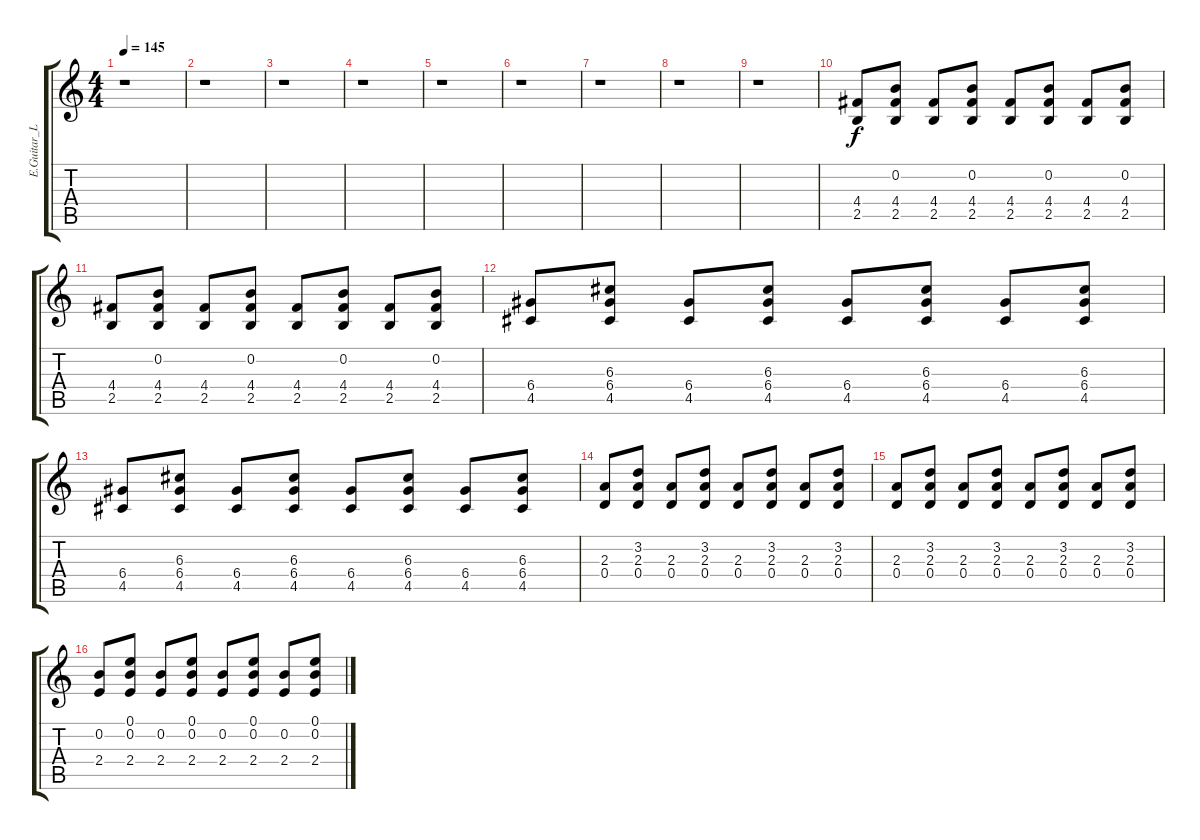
\track ("E.Guitar_L" "E.Guitar_L") {instrument overdrivenguitar}
\staff {score tabs}
\tuning (E4 B3 G3 D3 A2 E2) {hide}
\ts (4 4)
\tempo 145
\clef g2
\ks c
r.1{dy f} |
r.1 |
r.1 |
r.1 |
r.1 |
r.1 |
r.1 |
r.1 |
r.1 |
(4.4 2.5).8 (0.2 4.4 2.5).8 (4.4 2.5).8 (0.2 4.4 2.5).8 (4.4 2.5).8 (0.2 4.4 2.5).8 (4.4 2.5).8 (0.2 4.4 2.5).8 |
(4.4 2.5).8 (0.2 4.4 2.5).8 (4.4 2.5).8 (0.2 4.4 2.5).8 (4.4 2.5).8 (0.2 4.4 2.5).8 (4.4 2.5).8 (0.2 4.4 2.5).8 |
(6.4 4.5).8 (6.3 6.4 4.5).8 (6.4 4.5).8 (6.3 6.4 4.5).8 (6.4 4.5).8 (6.3 6.4 4.5).8 (6.4 4.5).8 (6.3 6.4 4.5).8 |
(6.4 4.5).8 (6.3 6.4 4.5).8 (6.4 4.5).8 (6.3 6.4 4.5).8 (6.4 4.5).8 (6.3 6.4 4.5).8 (6.4 4.5).8 (6.3 6.4 4.5).8 |
(2.3 0.4).8 (3.2 2.3 0.4).8 (2.3 0.4).8 (3.2 2.3 0.4).8 (2.3 0.4).8 (3.2 2.3 0.4).8 (2.3 0.4).8 (3.2 2.3 0.4).8 |
(2.3 0.4).8 (3.2 2.3 0.4).8 (2.3 0.4).8 (3.2 2.3 0.4).8 (2.3 0.4).8 (3.2 2.3 0.4).8 (2.3 0.4).8 (3.2 2.3 0.4).8 |
(0.2 2.4).8 (0.1 0.2 2.4).8 (0.2 2.4).8 (0.1 0.2 2.4).8 (0.2 2.4).8 (0.1 0.2 2.4).8 (0.2 2.4).8 (0.1 0.2 2.4).8
